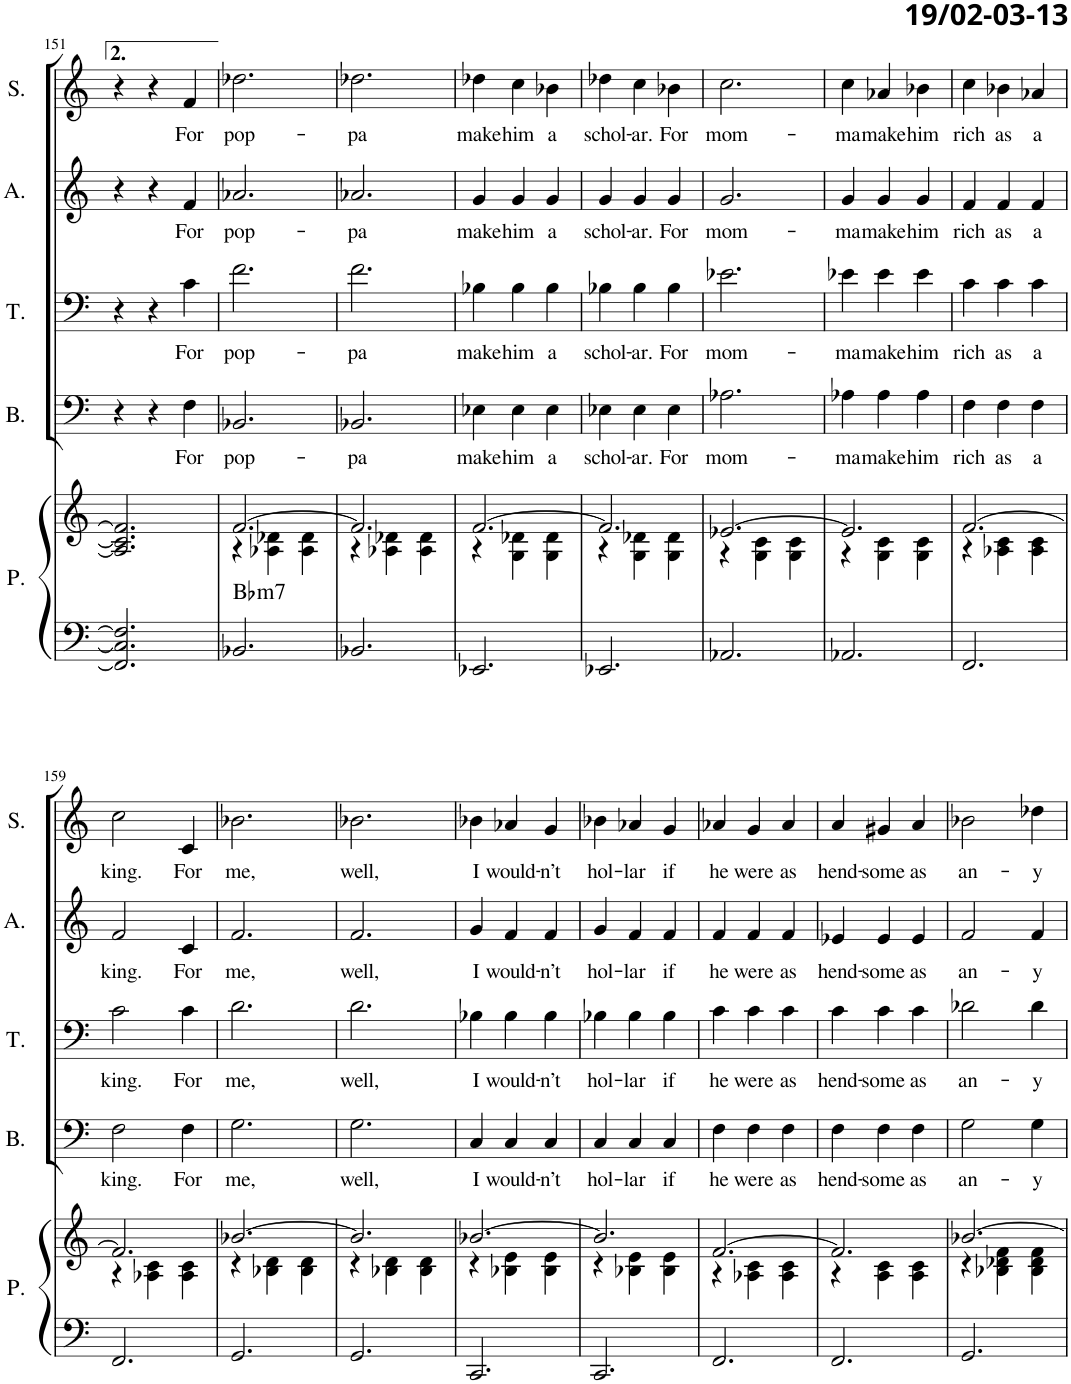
**kern	**kern	**harte	**kern	**text	**kern	**text	**kern	**text	**kern	**text
*part5	*part5	*part5	*part4	*part4	*part3	*part3	*part2	*part2	*part1	*part1
*staff6	*staff5	*	*staff4	*staff4	*staff3	*staff3	*staff2	*staff2	*staff1	*staff1
*I"Piano	*	*	*I"Bas	*	*I"Tenor	*	*I"Alt	*	*I"Sopraan	*
*I'P.	*	*	*I'B.	*	*I'T.	*	*I'A.	*	*I'S.	*
!!LO:PB:g=z
*clefF4	*clefG2	*	*clefF4	*	*clefF4	*	*clefG2	*	*clefG2	*
*k[]	*k[]	*	*k[]	*	*k[]	*	*k[]	*	*k[]	*
*M3/4	*M3/4	*	*M3/4	*	*M3/4	*	*M3/4	*	*M3/4	*
=151	=151	=151	=151	=151	=151	=151	=151	=151	=151	=151
2.FF/] 2.C/] 2.F/]	2.A/] 2.c/] 2.f/]	.	4r	.	4r	.	4r	.	4r	.
.	.	.	4r	.	4r	.	4r	.	4r	.
!	!	!	!	!LO:LY:b	!	!LO:LY:b	!	!LO:LY:b	!	!LO:LY:b
.	.	.	4F\	For	4c\	For	4f/	For	4f/	For
=152	=152	=152	=152	=152	=152	=152	=152	=152	=152	=152
*	*^	*	*	*	*	*	*	*	*	*
!	!	!	!LO:H:kt=m7	!	!LO:LY:b	!	!LO:LY:b	!	!LO:LY:b	!	!LO:LY:b
2.BB-X/	[2.f/	4r	Bb:min7	2.BB-X/	pop-	2.f\	pop-	2.a-X/	pop-	2.dd-X\	pop-
.	.	4A-X\ 4d-X\	.	.	.	.	.	.	.	.	.
.	.	4A-\ 4d-\	.	.	.	.	.	.	.	.	.
=153	=153	=153	=153	=153	=153	=153	=153	=153	=153	=153	=153
!	!	!	!	!	!LO:LY:b	!	!LO:LY:b	!	!LO:LY:b	!	!LO:LY:b
2.BB-X/	2.f/]	4r	.	2.BB-X/	-pa	2.f\	-pa	2.a-X/	-pa	2.dd-X\	-pa
.	.	4A-X\ 4d-X\	.	.	.	.	.	.	.	.	.
.	.	4A-\ 4d-\	.	.	.	.	.	.	.	.	.
=154	=154	=154	=154	=154	=154	=154	=154	=154	=154	=154	=154
!	!	!	!	!	!LO:LY:b	!	!LO:LY:b	!	!LO:LY:b	!	!LO:LY:b
2.EE-X/	[2.f/	4r	.	4E-X\	make	4B-X\	make	4g/	make	4dd-X\	make
!	!	!	!	!	!LO:LY:b	!	!LO:LY:b	!	!LO:LY:b	!	!LO:LY:b
.	.	4G\ 4d-X\	.	4E-\	him	4B-\	him	4g/	him	4cc\	him
!	!	!	!	!	!LO:LY:b	!	!LO:LY:b	!	!LO:LY:b	!	!LO:LY:b
.	.	4G\ 4d-\	.	4E-\	a	4B-\	a	4g/	a	4b-X\	a
=155	=155	=155	=155	=155	=155	=155	=155	=155	=155	=155	=155
!	!	!	!	!	!LO:LY:b	!	!LO:LY:b	!	!LO:LY:b	!	!LO:LY:b
2.EE-X/	2.f/]	4r	.	4E-X\	schol-	4B-X\	schol-	4g/	schol-	4dd-X\	schol-
!	!	!	!	!	!LO:LY:b	!	!LO:LY:b	!	!LO:LY:b	!	!LO:LY:b
.	.	4G\ 4d-X\	.	4E-\	-ar.	4B-\	-ar.	4g/	-ar.	4cc\	-ar.
!	!	!	!	!	!LO:LY:b	!	!LO:LY:b	!	!LO:LY:b	!	!LO:LY:b
.	.	4G\ 4d-\	.	4E-\	For	4B-\	For	4g/	For	4b-X\	For
=156	=156	=156	=156	=156	=156	=156	=156	=156	=156	=156	=156
!	!	!	!	!	!LO:LY:b	!	!LO:LY:b	!	!LO:LY:b	!	!LO:LY:b
2.AA-X/	[2.e-X/	4r	.	2.A-X\	mom-	2.e-X\	mom-	2.g/	mom-	2.cc\	mom-
.	.	4G\ 4c\	.	.	.	.	.	.	.	.	.
.	.	4G\ 4c\	.	.	.	.	.	.	.	.	.
=157	=157	=157	=157	=157	=157	=157	=157	=157	=157	=157	=157
!	!	!	!	!	!LO:LY:b	!	!LO:LY:b	!	!LO:LY:b	!	!LO:LY:b
2.AA-X/	2.e-/]	4r	.	4A-X\	-ma	4e-X\	-ma	4g/	-ma	4cc\	-ma
!	!	!	!	!	!LO:LY:b	!	!LO:LY:b	!	!LO:LY:b	!	!LO:LY:b
.	.	4G\ 4c\	.	4A-\	make	4e-\	make	4g/	make	4a-X/	make
!	!	!	!	!	!LO:LY:b	!	!LO:LY:b	!	!LO:LY:b	!	!LO:LY:b
.	.	4G\ 4c\	.	4A-\	him	4e-\	him	4g/	him	4b-X\	him
=158	=158	=158	=158	=158	=158	=158	=158	=158	=158	=158	=158
!	!	!	!	!	!LO:LY:b	!	!LO:LY:b	!	!LO:LY:b	!	!LO:LY:b
2.FF/	[2.f/	4r	.	4F\	rich	4c\	rich	4f/	rich	4cc\	rich
!	!	!	!	!	!LO:LY:b	!	!LO:LY:b	!	!LO:LY:b	!	!LO:LY:b
.	.	4A-X\ 4c\	.	4F\	as	4c\	as	4f/	as	4b-X\	as
!	!	!	!	!	!LO:LY:b	!	!LO:LY:b	!	!LO:LY:b	!	!LO:LY:b
.	.	4A-\ 4c\	.	4F\	a	4c\	a	4f/	a	4a-X/	a
!!LO:LB:g=z
=159	=159	=159	=159	=159	=159	=159	=159	=159	=159	=159	=159
!	!	!	!	!	!LO:LY:b	!	!LO:LY:b	!	!LO:LY:b	!	!LO:LY:b
2.FF/	2.f/]	4r	.	2F\	king.	2c\	king.	2f/	king.	2cc\	king.
.	.	4A-X\ 4c\	.	.	.	.	.	.	.	.	.
!	!	!	!	!	!LO:LY:b	!	!LO:LY:b	!	!LO:LY:b	!	!LO:LY:b
.	.	4A-\ 4c\	.	4F\	For	4c\	For	4c/	For	4c/	For
=160	=160	=160	=160	=160	=160	=160	=160	=160	=160	=160	=160
!	!	!	!	!	!LO:LY:b	!	!LO:LY:b	!	!LO:LY:b	!	!LO:LY:b
2.GG/	[2.b-X/	4r	.	2.G\	me,	2.d\	me,	2.f/	me,	2.b-X\	me,
.	.	4B-X\ 4d\	.	.	.	.	.	.	.	.	.
.	.	4B-\ 4d\	.	.	.	.	.	.	.	.	.
=161	=161	=161	=161	=161	=161	=161	=161	=161	=161	=161	=161
!	!	!	!	!	!LO:LY:b	!	!LO:LY:b	!	!LO:LY:b	!	!LO:LY:b
2.GG/	2.b-/]	4r	.	2.G\	well,	2.d\	well,	2.f/	well,	2.b-X\	well,
.	.	4B-X\ 4d\	.	.	.	.	.	.	.	.	.
.	.	4B-\ 4d\	.	.	.	.	.	.	.	.	.
=162	=162	=162	=162	=162	=162	=162	=162	=162	=162	=162	=162
!	!	!	!	!	!LO:LY:b	!	!LO:LY:b	!	!LO:LY:b	!	!LO:LY:b
2.CC/	[2.b-X/	4r	.	4C/	I	4B-X\	I	4g/	I	4b-X\	I
!	!	!	!	!	!LO:LY:b	!	!LO:LY:b	!	!LO:LY:b	!	!LO:LY:b
.	.	4B-X\ 4e\	.	4C/	would-	4B-\	would-	4f/	would-	4a-X/	would-
!	!	!	!	!	!LO:LY:b	!	!LO:LY:b	!	!LO:LY:b	!	!LO:LY:b
.	.	4B-\ 4e\	.	4C/	-n’t	4B-\	-n’t	4f/	-n’t	4g/	-n’t
=163	=163	=163	=163	=163	=163	=163	=163	=163	=163	=163	=163
!	!	!	!	!	!LO:LY:b	!	!LO:LY:b	!	!LO:LY:b	!	!LO:LY:b
2.CC/	2.b-/]	4r	.	4C/	hol-	4B-X\	hol-	4g/	hol-	4b-X\	hol-
!	!	!	!	!	!LO:LY:b	!	!LO:LY:b	!	!LO:LY:b	!	!LO:LY:b
.	.	4B-X\ 4e\	.	4C/	-lar	4B-\	-lar	4f/	-lar	4a-X/	-lar
!	!	!	!	!	!LO:LY:b	!	!LO:LY:b	!	!LO:LY:b	!	!LO:LY:b
.	.	4B-\ 4e\	.	4C/	if	4B-\	if	4f/	if	4g/	if
=164	=164	=164	=164	=164	=164	=164	=164	=164	=164	=164	=164
!	!	!	!	!	!LO:LY:b	!	!LO:LY:b	!	!LO:LY:b	!	!LO:LY:b
2.FF/	[2.f/	4r	.	4F\	he	4c\	he	4f/	he	4a-X/	he
!	!	!	!	!	!LO:LY:b	!	!LO:LY:b	!	!LO:LY:b	!	!LO:LY:b
.	.	4A-X\ 4c\	.	4F\	were	4c\	were	4f/	were	4g/	were
!	!	!	!	!	!LO:LY:b	!	!LO:LY:b	!	!LO:LY:b	!	!LO:LY:b
.	.	4A-\ 4c\	.	4F\	as	4c\	as	4f/	as	4a-/	as
=165	=165	=165	=165	=165	=165	=165	=165	=165	=165	=165	=165
!	!	!	!	!	!LO:LY:b	!	!LO:LY:b	!	!LO:LY:b	!	!LO:LY:b
2.FF/	2.f/]	4r	.	4F\	hend-	4c\	hend-	4e-X/	hend-	4a/	hend-
!	!	!	!	!	!LO:LY:b	!	!LO:LY:b	!	!LO:LY:b	!	!LO:LY:b
.	.	4A\ 4c\	.	4F\	-some	4c\	-some	4e-/	-some	4g#X/	-some
!	!	!	!	!	!LO:LY:b	!	!LO:LY:b	!	!LO:LY:b	!	!LO:LY:b
.	.	4A\ 4c\	.	4F\	as	4c\	as	4e-/	as	4a/	as
=166	=166	=166	=166	=166	=166	=166	=166	=166	=166	=166	=166
!	!	!	!	!	!LO:LY:b	!	!LO:LY:b	!	!LO:LY:b	!	!LO:LY:b
2.GG/	[2.b-X/	4r	.	2G\	an-	2d-X\	an-	2f/	an-	2b-X\	an-
.	.	4B-X\ 4d-X\ 4f\	.	.	.	.	.	.	.	.	.
!	!	!	!	!	!LO:LY:b	!	!LO:LY:b	!	!LO:LY:b	!	!LO:LY:b
.	.	4B-\ 4d-\ 4f\	.	4G\	-y	4d-\	-y	4f/	-y	4dd-X\	-y
*	*v	*v	*	*	*	*	*	*	*	*	*
=	=	=	=	=	=	=	=	=	=	=
*-	*-	*-	*-	*-	*-	*-	*-	*-	*-	*-
